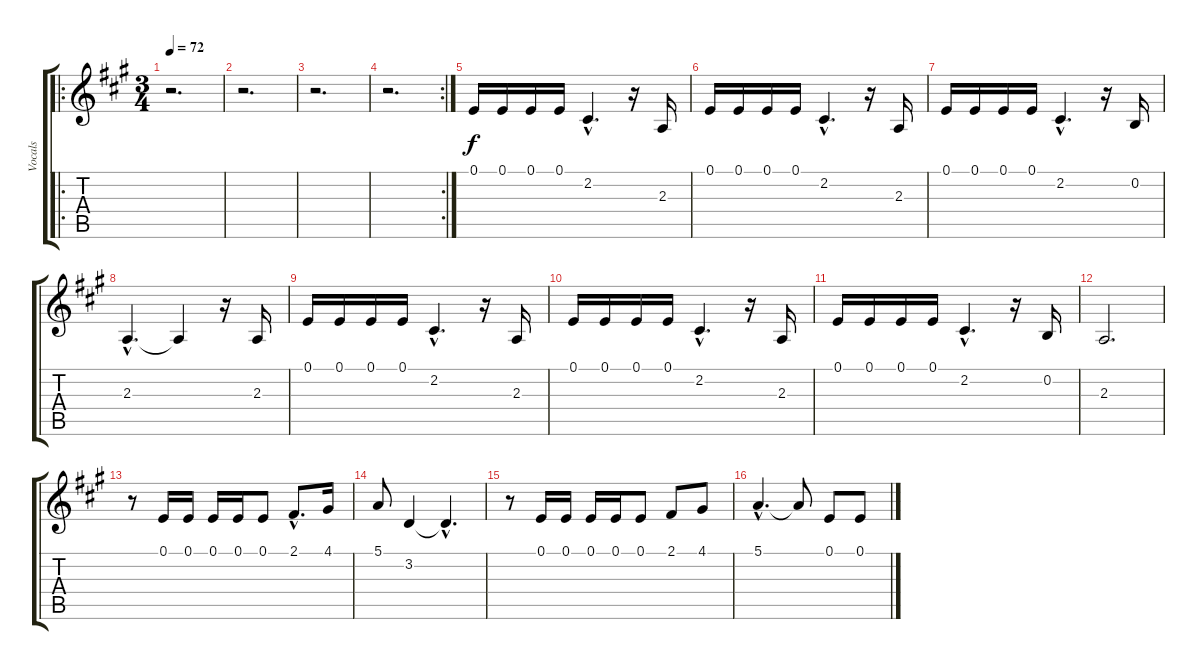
\track ("Vocals" "Vocals") {instrument recorder}
\staff {score tabs}
\tuning (E4 B3 G3 D3 A2 E2) {hide}
\ro
\ts (3 4)
\tempo 72
\clef g2
\ks a
r.2{d dy f instrument recorder} |
r.2{d} |
r.2{d} |
\rc 2
r.2{d} |
0.1.16 0.1.16 0.1.16 0.1.16 2.2{hac}.4{d} r.16 2.3.16 |
0.1.16 0.1.16 0.1.16 0.1.16 2.2{hac}.4{d} r.16 2.3.16 |
0.1.16 0.1.16 0.1.16 0.1.16 2.2{hac}.4{d} r.16 0.2.16 |
2.3{hac}.4{d} 2.3{t}.4 r.16 2.3.16 |
0.1.16 0.1.16 0.1.16 0.1.16 2.2{hac}.4{d} r.16 2.3.16 |
0.1.16 0.1.16 0.1.16 0.1.16 2.2{hac}.4{d} r.16 2.3.16 |
0.1.16 0.1.16 0.1.16 0.1.16 2.2{hac}.4{d} r.16 0.2.16 |
2.3.2{d} |
r.8 0.1.16 0.1.16 0.1.16 0.1.16 0.1.8 2.1{hac}.8{d} 4.1.16 |
5.1.8 3.2.4 3.2{hac t}.4{d} |
r.8 0.1.16 0.1.16 0.1.16 0.1.16 0.1.8 2.1.8 4.1.8 |
5.1{hac}.4{d} 5.1{t}.8 0.1.8 0.1.8
